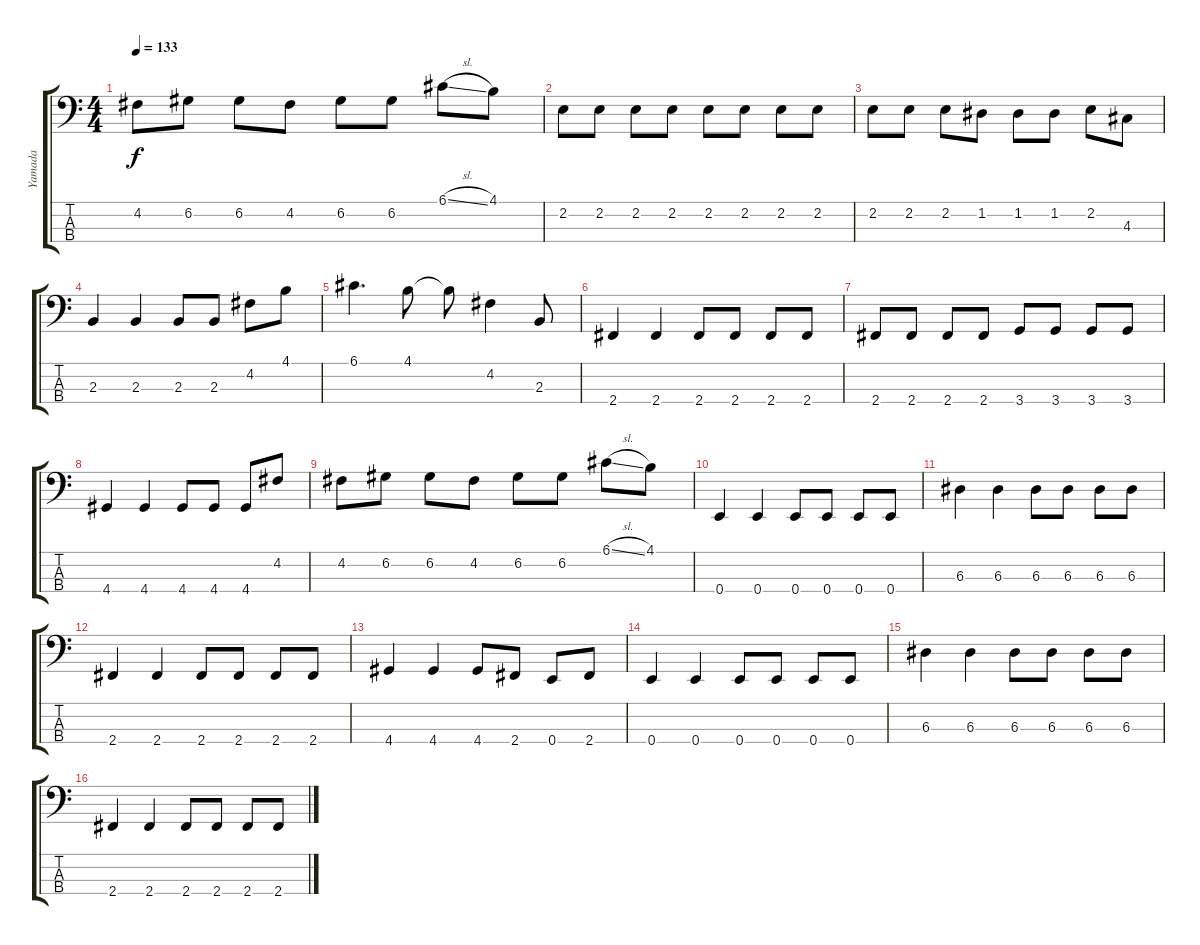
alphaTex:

\track ("Yamada" "Yamada") {instrument electricbasspick}
\staff {score tabs}
\tuning (G2 D2 A1 E1) {hide}
\ts (4 4)
\tempo 133
\clef f4
\ks c
4.2.8{dy f} 6.2.8 6.2.8 4.2.8 6.2.8 6.2.8 6.1{sl}.8 4.1.8 |
2.2.8 2.2.8 2.2.8 2.2.8 2.2.8 2.2.8 2.2.8 2.2.8 |
2.2.8 2.2.8 2.2.8 1.2.8 1.2.8 1.2.8 2.2.8 4.3.8 |
2.3.4 2.3.4 2.3.8 2.3.8 4.2.8 4.1.8 |
6.1.4{d} 4.1.8 4.1{t}.8 4.2.4 2.3.8 |
2.4.4 2.4.4 2.4.8 2.4.8 2.4.8 2.4.8 |
2.4.8 2.4.8 2.4.8 2.4.8 3.4.8 3.4.8 3.4.8 3.4.8 |
4.4.4 4.4.4 4.4.8 4.4.8 4.4.8 4.2.8 |
4.2.8 6.2.8 6.2.8 4.2.8 6.2.8 6.2.8 6.1{sl}.8 4.1.8 |
0.4.4 0.4.4 0.4.8 0.4.8 0.4.8 0.4.8 |
6.3.4 6.3.4 6.3.8 6.3.8 6.3.8 6.3.8 |
2.4.4 2.4.4 2.4.8 2.4.8 2.4.8 2.4.8 |
4.4.4 4.4.4 4.4.8 2.4.8 0.4.8 2.4.8 |
0.4.4 0.4.4 0.4.8 0.4.8 0.4.8 0.4.8 |
6.3.4 6.3.4 6.3.8 6.3.8 6.3.8 6.3.8 |
2.4.4 2.4.4 2.4.8 2.4.8 2.4.8 2.4.8
